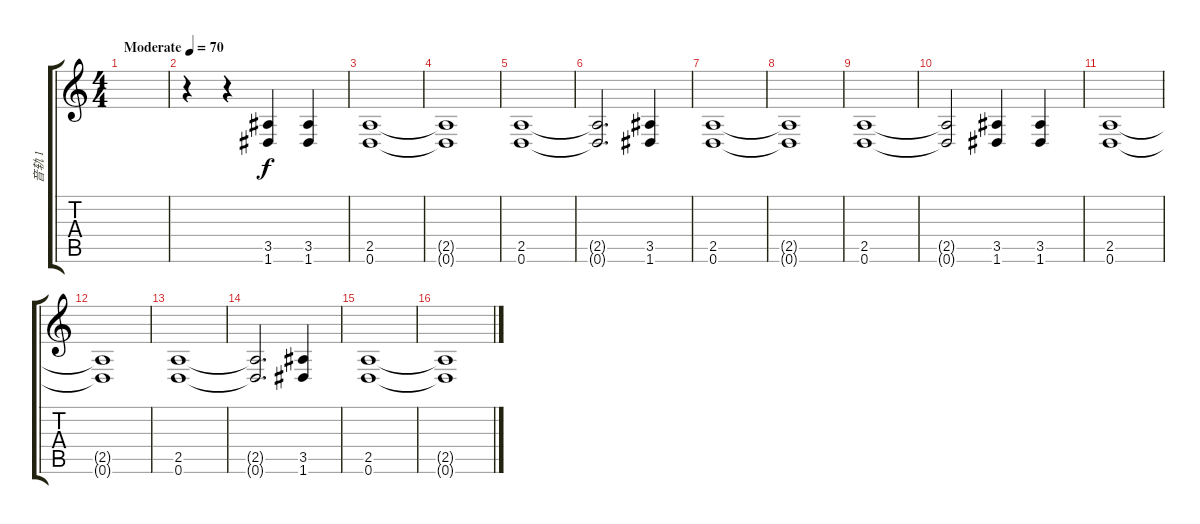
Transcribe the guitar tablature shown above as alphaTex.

\track ("音轨 1" "音轨 1") {instrument distortionguitar}
\staff {score tabs}
\tuning (D4 A3 F3 C3 G2 D2) {hide}
\ts (4 4)
\tempo (70 "Moderate")
\clef g2
\ks c
|
r.4 r.4 (3.5 1.6).4 (3.5 1.6).4 |
(2.5 0.6).1 |
(2.5{t} 0.6{t}).1 |
(2.5 0.6).1 |
(2.5{t} 0.6{t}).2{d} (3.5 1.6).4 |
(2.5 0.6).1 |
(2.5{t} 0.6{t}).1 |
(2.5 0.6).1 |
(2.5{t} 0.6{t}).2 (3.5 1.6).4 (3.5 1.6).4 |
(2.5 0.6).1 |
(2.5{t} 0.6{t}).1 |
(2.5 0.6).1 |
(2.5{t} 0.6{t}).2{d} (3.5 1.6).4 |
(2.5 0.6).1 |
(2.5{t} 0.6{t}).1
